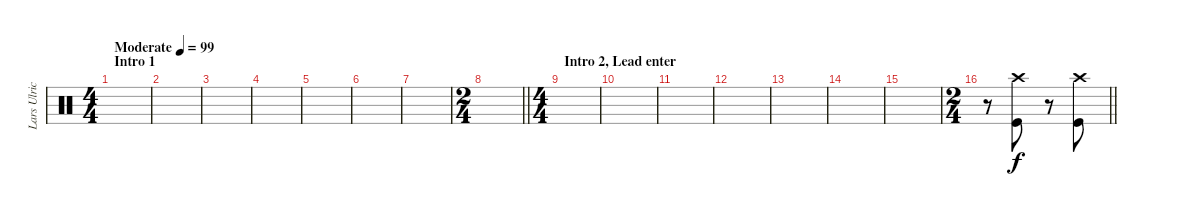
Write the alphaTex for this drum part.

\track ("Lars Ulrich" "Lars Ulric") {instrument percussion}
\staff {score}
\articulation defaults
\ts (4 4)
\section ("" "Intro 1")
\tempo (99 "Moderate")
\clef neutral
\ks c
|
|
|
|
|
|
|
\ts (2 4)
\barLineRight lightlight
|
\ts (4 4)
\section ("" "Intro 2, Lead enter")
|
|
|
|
|
|
|
\ts (2 4)
\barLineRight lightlight
r.8 ("Crash high (hit)" "Kick (hit)").8 r.8 ("Crash high (hit)" "Kick (hit)").8
